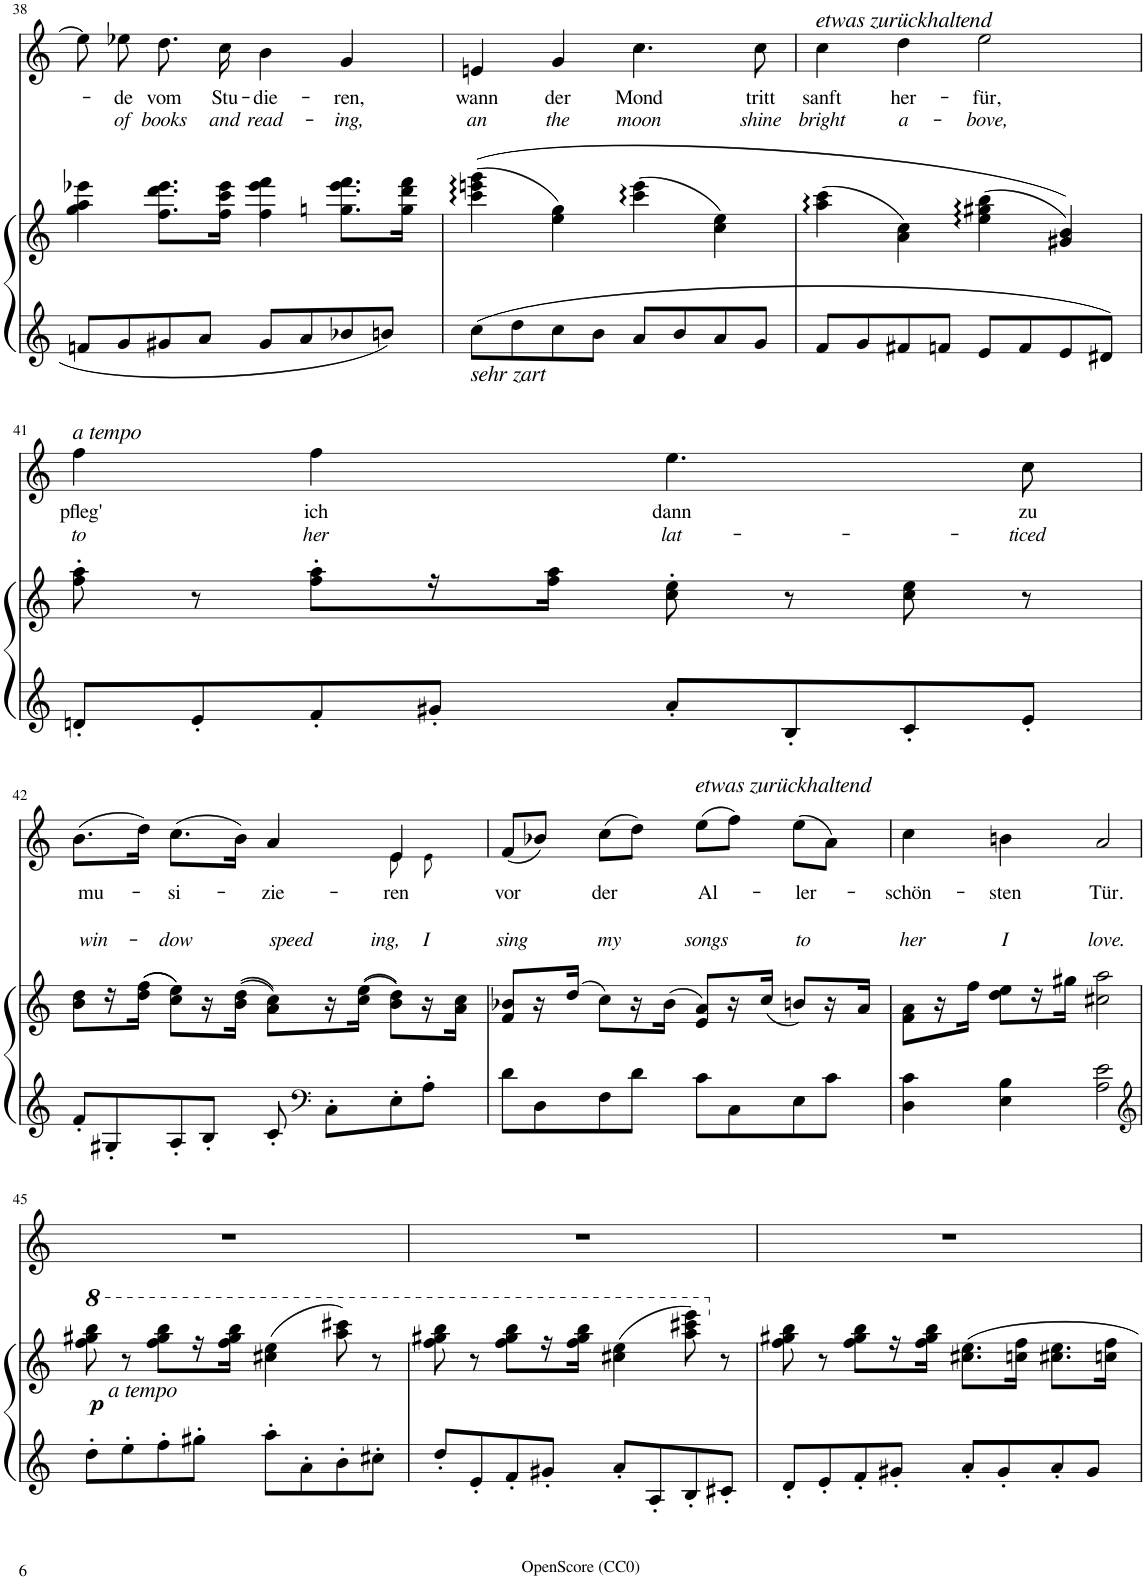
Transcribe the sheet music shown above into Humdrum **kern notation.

**kern	**kern	**dynam	**kern	**text	**text
*part2	*part2	*part2	*part1	*part1	*part1
*staff3	*staff2	*staff2/3	*staff1	*staff1	*staff1
*I"Piano	*	*	*I"Voice	*	*
*I'Pno	*	*	*	*	*
!!LO:PB:g=z
*clefG2	*clefG2	*	*clefG2	*	*
*k[]	*k[]	*	*k[]	*	*
*M4/4	*M4/4	*	*M4/4	*	*
=38	=38	=38	=38	=38	=38
8fn/L	4gg\ 4aa\ 4eee-X\	.	8ee-\]	.	.
!	!	!	!	!LO:LY:b	!LO:LY:b
8g/	.	.	8ee-X\	-de	of
!	!	!	!	!LO:LY:b	!LO:LY:b
8g#X/	8.ff\ 8.ddd\ 8.eee-\L	.	8.dd\	vom	books
8a/J	.	.	.	.	.
!	!	!	!	!LO:LY:b	!LO:LY:b
.	16ff\ 16ccc\ 16eee-\Jk	.	16cc\	Stu-	and
!	!	!	!	!LO:LY:b	!LO:LY:b
8g#/L	4ff\ 4eee-\ 4fff\	.	4b\	-die-	read-
8a/	.	.	.	.	.
!	!	!	!	!LO:LY:b	!LO:LY:b
8b-X/	8.ggn\ 8.eee-\ 8.fff\L	.	4g/	-ren,	-ing,
8bn/J	.	.	.	.	.
.	16gg\ 16ddd\ 16fff\Jk	.	.	.	.
=39	=39	=39	=39	=39	=39
!LO:TX:b:i:t=sehr zart	!	!	!	!	!
!	!	!	!	!LO:LY:b	!LO:LY:b
8cc\L	((4ccc\ 4eeen\ 4ggg\	.	4en/	wann	an
8dd\	.	.	.	.	.
!	!	!	!	!LO:LY:b	!LO:LY:b
8cc\	4ee\ 4gg\)	.	4g/	der	the
8b\J	.	.	.	.	.
!	!	!	!	!LO:LY:b	!LO:LY:b
8a/L	(4ccc\ 4eee\	.	4.cc\	Mond	moon
8b/	.	.	.	.	.
8a/	4cc\ 4ee\)	.	.	.	.
!	!	!	!	!LO:LY:b	!LO:LY:b
8g/J	.	.	8cc\	tritt	shine
=40	=40	=40	=40	=40	=40
!	!	!	!LO:TX:a:i:t=etwas zurückhaltend	!	!
!	!	!	!	!LO:LY:b	!LO:LY:b
8f/L	(4aa\ 4ccc\	.	4cc\	sanft	bright
8g/	.	.	.	.	.
!	!	!	!	!LO:LY:b	!LO:LY:b
8f#X/	4a\ 4cc\)	.	4dd\	her-	a-
8fn/J	.	.	.	.	.
!	!	!	!	!LO:LY:b	!LO:LY:b
8e/L	(4ee\ 4gg#X\ 4bb\	.	2ee,\	-für,	-bove,
8f/	.	.	.	.	.
8e/	4g#X/ 4b/))	.	.	.	.
8d#X/J	.	.	.	.	.
!!LO:LB:g=z
=41	=41	=41	=41	=41	=41
!	!	!	!LO:TX:a:i:t=a tempo	!	!
!	!	!	!	!LO:LY:b	!LO:LY:b
8dn'/L	8ff\' 8aa\'	.	4ff\	pfleg'	to
8e'/	8r	.	.	.	.
!	!	!	!	!LO:LY:b	!LO:LY:b
8f'/	8ff\' 8aa\'L	.	4ff\	ich	her
8g#X'/J	16r	.	.	.	.
.	16ff\ 16aa\JJ	.	.	.	.
!	!	!	!	!LO:LY:b	!LO:LY:b
8a'/L	8cc\' 8ee\'	.	4.ee\	dann	lat-
8B'/	8r	.	.	.	.
8c'/	8cc\ 8ee\	.	.	.	.
!	!	!	!	!LO:LY:b	!LO:LY:b
8e'/J	8r	.	8cc\	zu	-ticed
!!LO:LB:g=z
=42	=42	=42	=42	=42	=42
!	!	!	!	!LO:LY:b	!LO:LY:b
*	*	*	*^	*	*
8f'/L	8b\ 8dd\L	.	(8.b\L	2ryy	mu-	win-
8G#X'/	16r	.	.	.	.	.
.	((16dd\ 16ff\JJ	.	16dd\Jk)	.	.	.
!	!	!	!	!	!LO:LY:b	!LO:LY:b
8A'/	8cc\ 8ee\L))	.	(8.cc\L	.	-si-	-dow
8B'/J	16r	.	.	.	.	.
.	((16b\ 16dd\JJ	.	16b\Jk)	.	.	.
!	!	!	!	!	!LO:LY:b	!LO:LY:b
8c'/	8a\ 8cc\L))	.	4a/	4ryy	-zie-	speed-
*clefF4	*	*	*	*	*	*
8C'\L	16r	.	.	.	.	.
.	((16cc\ 16ee\JJ	.	.	.	.	.
!	!	!	!	!	!LO:LY:b	!
!	!	!	!	!	!	!LO:LY:b
8E'\	8b\ 8dd\L))	.	4e/	8e!\	.	ing,
!	!	!	!	!	!	!LO:LY:b
8A'\J	16r	.	.	8e!\	.	I
.	16a\ 16cc\JJ	.	.	.	.	.
*	*	*	*v	*v	*	*
=43	=43	=43	=43	=43	=43
!	!	!	!	!LO:LY:b	!LO:LY:b
8d\L	8f/ 8b-X/L	.	(8f/L	vor	sing
8D\	16r	.	8b-X/J)	.	.
.	(16dd/JJ	.	.	.	.
!	!	!	!	!LO:LY:b	!LO:LY:b
8F\	8cc\L)	.	(8cc\L	der	my
8d\J	16r	.	8dd\J)	.	.
.	(16b-\JJ	.	.	.	.
!	!	!	!LO:TX:a:i:t=etwas zurückhaltend	!	!
!	!	!	!	!LO:LY:b	!LO:LY:b
8c\L	8e/ 8a/L)	.	(8ee\L	Al-	songs
8C\	16r	.	8ff\J)	.	.
.	(16cc/JJ	.	.	.	.
!	!	!	!	!LO:LY:b	!LO:LY:b
8E\	8bn/L)	.	(8ee\L	-ler-	to
8c\J	16r	.	8a\J)	.	.
.	16a/JJ	.	.	.	.
=44	=44	=44	=44	=44	=44
!	!	!	!	!LO:LY:b	!LO:LY:b
4D\ 4c\	8f\ 8a\L	.	4cc\	-schön-	her
.	16r	.	.	.	.
.	16ff\JJ	.	.	.	.
!	!	!	!	!LO:LY:b	!LO:LY:b
4E\ 4B\	8dd\ 8ee\L	.	4bn\	-sten	I
.	16r	.	.	.	.
.	16gg#X\JJ	.	.	.	.
!	!	!	!	!LO:LY:b	!LO:LY:b
2A\ 2e\	2cc#X\ 2aa\	.	2a/	Tür.	love.
!!LO:LB:g=z
=45	=45	=45	=45	=45	=45
*clefG2	*	*	*	*	*
*	*8va	*	*	*	*
!	!LO:TX:b:i:t=a tempo	!	!	!	!
!	!	!LO:DY:b	!	!	!
8dd'\L	8fff\ 8ggg#X\ 8bbb\	p	1r	.	.
8ee'\	8r	.	.	.	.
8ff'\	8fff\ 8ggg#\ 8bbb\L	.	.	.	.
8gg#X'\J	16r	.	.	.	.
.	16fff\ 16ggg#\ 16bbb\JJ	.	.	.	.
8aa'\L	(4ccc#X\ 4eee\	.	.	.	.
8a'\	.	.	.	.	.
8b'\	8aaa\ 8cccc#X\)	.	.	.	.
8cc#X'\J	8r	.	.	.	.
=46	=46	=46	=46	=46	=46
8dd'/L	8fff\ 8ggg#X\ 8bbb\	.	1r	.	.
8e'/	8r	.	.	.	.
8f'/	8fff\ 8ggg#\ 8bbb\L	.	.	.	.
8g#X'/J	16r	.	.	.	.
.	16fff\ 16ggg#\ 16bbb\JJ	.	.	.	.
8a'/L	(4ccc#X\ 4eee\	.	.	.	.
8A'/	.	.	.	.	.
8B'/	8aaa\ 8cccc#X\ 8eeee\)	.	.	.	.
*	*X8va	*	*	*	*
8c#X'/J	8r	.	.	.	.
=47	=47	=47	=47	=47	=47
8d'/L	8ff\ 8gg#X\ 8bb\	.	1r	.	.
8e'/	8r	.	.	.	.
8f'/	8ff\ 8gg#\ 8bb\L	.	.	.	.
8g#X'/J	16r	.	.	.	.
.	16ff\ 16gg#\ 16bb\JJ	.	.	.	.
8a'/L	8.cc#X\ 8.ee\L	.	.	.	.
8g#'/	.	.	.	.	.
.	16ccn\ 16ff\Jk	.	.	.	.
8a'/	8.cc#X\ 8.ee\L	.	.	.	.
8g#/J	.	.	.	.	.
.	16ccn\ 16ff\Jk	.	.	.	.
=	=	=	=	=	=
*-	*-	*-	*-	*-	*-
